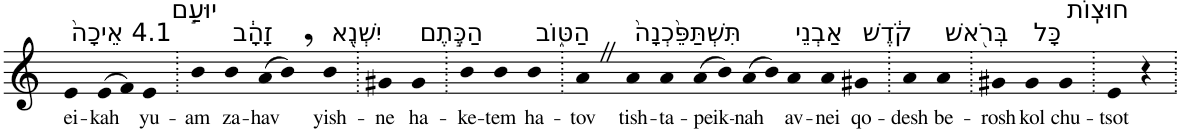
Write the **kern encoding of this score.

**kern	**text
*part1	*part1
*staff1	*staff1
*I"Piano	*
*I'Pno	*
*clefG2	*
*k[]	*
=1	=1
!LO:TX:a:t=4.1 אֵיכָה֙	!
!	!LO:LY:b
4e	ei-
!	!LO:LY:b
(>8e	-kah
8f)	.
!LO:TX:a:t=יוּעַ֣ם	!
!	!LO:LY:b
4e	yu-
=2.	=2.
!	!LO:LY:b
4b	-am
!LO:TX:a:t=זָהָ֔ב	!
!	!LO:LY:b
4b	za-
!	!LO:LY:b
(>8a	-hav
8b,)	.
!LO:TX:a:t=יִשְׁנֶ֖א	!
!	!LO:LY:b
4b	yish-
=3.	=3.
!	!LO:LY:b
4g#X	-ne
!LO:TX:a:t=הַכֶּ֣תֶם	!
!	!LO:LY:b
4g#	ha-
=4.	=4.
!	!LO:LY:b
4b	-ke-
!	!LO:LY:b
4b	-tem
!LO:TX:a:t=הַטּ֑וֹב	!
!	!LO:LY:b
4b	ha-
=5.	=5.
!	!LO:LY:b
4aZ	-tov
!LO:TX:a:t=תִּשְׁתַּפֵּ֙כְנָה֙	!
!	!LO:LY:b
4a	tish-
!	!LO:LY:b
4a	-ta-
!	!LO:LY:b
(>8a	-peik-
8b)	.
!	!LO:LY:b
(>8a	-nah
8b)	.
!LO:TX:a:t=אַבְנֵי	!
!	!LO:LY:b
4a	av-
!	!LO:LY:b
4a	-nei
!LO:TX:a:t=קֹ֔דֶשׁ	!
!	!LO:LY:b
4g#X	qo-
=6.	=6.
!	!LO:LY:b
4a	-desh
!LO:TX:a:t=בְּרֹ֖אשׁ	!
!	!LO:LY:b
4a	be-
=7.	=7.
!	!LO:LY:b
4g#X	-rosh
!LO:TX:a:t=כָּל	!
!	!LO:LY:b
4g#	kol
!LO:TX:a:t=חוּצֽוֹת	!
!	!LO:LY:b
4g#	chu-
=8.	=8.
!	!LO:LY:b
4e	-tsot
4r	.
=.	=.
*-	*-
